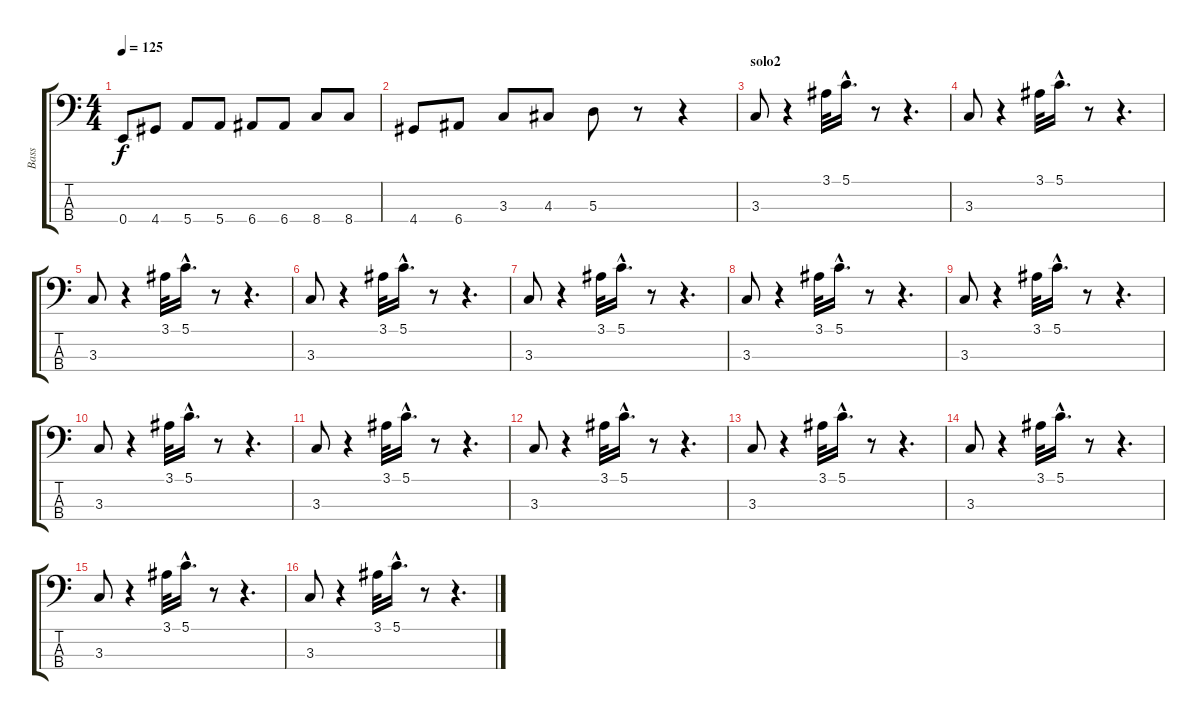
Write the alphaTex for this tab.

\track ("Bass" "Bass") {instrument acousticbass}
\staff {score tabs}
\tuning (G2 D2 A1 E1) {hide}
\ts (4 4)
\tempo 125
\clef f4
\ks c
0.4.8{dy f} 4.4.8 5.4.8 5.4.8 6.4.8 6.4.8 8.4.8 8.4.8 |
4.4.8 6.4.8 3.3.8 4.3.8 5.3.8 r.8 r.4 |
\section ("" "solo2")
3.3.8 r.4 3.1.32 5.1{hac}.16{d} r.8 r.4{d} |
3.3.8 r.4 3.1.32 5.1{hac}.16{d} r.8 r.4{d} |
3.3.8 r.4 3.1.32 5.1{hac}.16{d} r.8 r.4{d} |
3.3.8 r.4 3.1.32 5.1{hac}.16{d} r.8 r.4{d} |
3.3.8 r.4 3.1.32 5.1{hac}.16{d} r.8 r.4{d} |
3.3.8 r.4 3.1.32 5.1{hac}.16{d} r.8 r.4{d} |
3.3.8 r.4 3.1.32 5.1{hac}.16{d} r.8 r.4{d} |
3.3.8 r.4 3.1.32 5.1{hac}.16{d} r.8 r.4{d} |
3.3.8 r.4 3.1.32 5.1{hac}.16{d} r.8 r.4{d} |
3.3.8 r.4 3.1.32 5.1{hac}.16{d} r.8 r.4{d} |
3.3.8 r.4 3.1.32 5.1{hac}.16{d} r.8 r.4{d} |
3.3.8 r.4 3.1.32 5.1{hac}.16{d} r.8 r.4{d} |
3.3.8 r.4 3.1.32 5.1{hac}.16{d} r.8 r.4{d} |
3.3.8 r.4 3.1.32 5.1{hac}.16{d} r.8 r.4{d}
